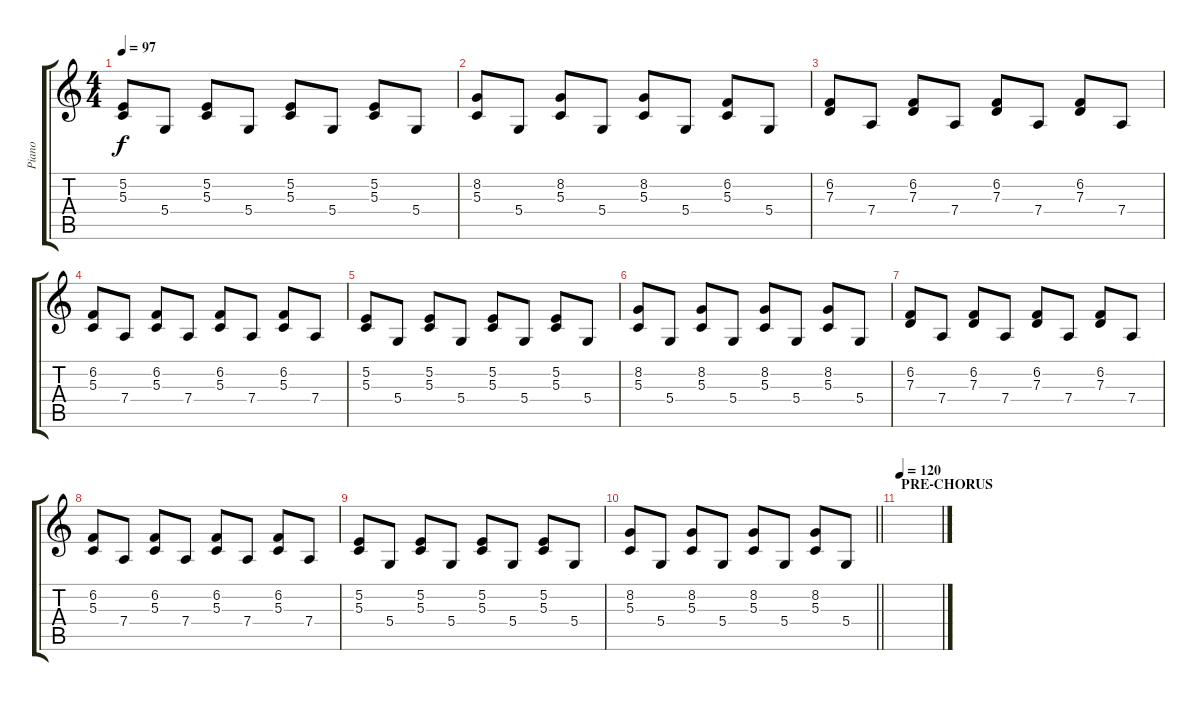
\track ("Piano" "Piano") {instrument acousticgrandpiano}
\staff {score tabs}
\tuning (E4 B3 G3 D3 A2 E2) {hide}
\ts (4 4)
\tempo 97
\clef g2
\ks c
(5.2 5.3).8{dy f} 5.4.8 (5.2 5.3).8 5.4.8 (5.2 5.3).8 5.4.8 (5.2 5.3).8 5.4.8 |
(8.2 5.3).8 5.4.8 (8.2 5.3).8 5.4.8 (8.2 5.3).8 5.4.8 (6.2 5.3).8 5.4.8 |
(6.2 7.3).8 7.4.8 (6.2 7.3).8 7.4.8 (6.2 7.3).8 7.4.8 (6.2 7.3).8 7.4.8 |
(6.2 5.3).8 7.4.8 (6.2 5.3).8 7.4.8 (6.2 5.3).8 7.4.8 (6.2 5.3).8 7.4.8 |
(5.2 5.3).8 5.4.8 (5.2 5.3).8 5.4.8 (5.2 5.3).8 5.4.8 (5.2 5.3).8 5.4.8 |
(8.2 5.3).8 5.4.8 (8.2 5.3).8 5.4.8 (8.2 5.3).8 5.4.8 (8.2 5.3).8 5.4.8 |
(6.2 7.3).8 7.4.8 (6.2 7.3).8 7.4.8 (6.2 7.3).8 7.4.8 (6.2 7.3).8 7.4.8 |
(6.2 5.3).8 7.4.8 (6.2 5.3).8 7.4.8 (6.2 5.3).8 7.4.8 (6.2 5.3).8 7.4.8 |
(5.2 5.3).8 5.4.8 (5.2 5.3).8 5.4.8 (5.2 5.3).8 5.4.8 (5.2 5.3).8 5.4.8 |
\barLineRight lightlight
(8.2 5.3).8 5.4.8 (8.2 5.3).8 5.4.8 (8.2 5.3).8 5.4.8 (8.2 5.3).8 5.4.8 |
\section ("" "PRE-CHORUS")
\tempo 120
